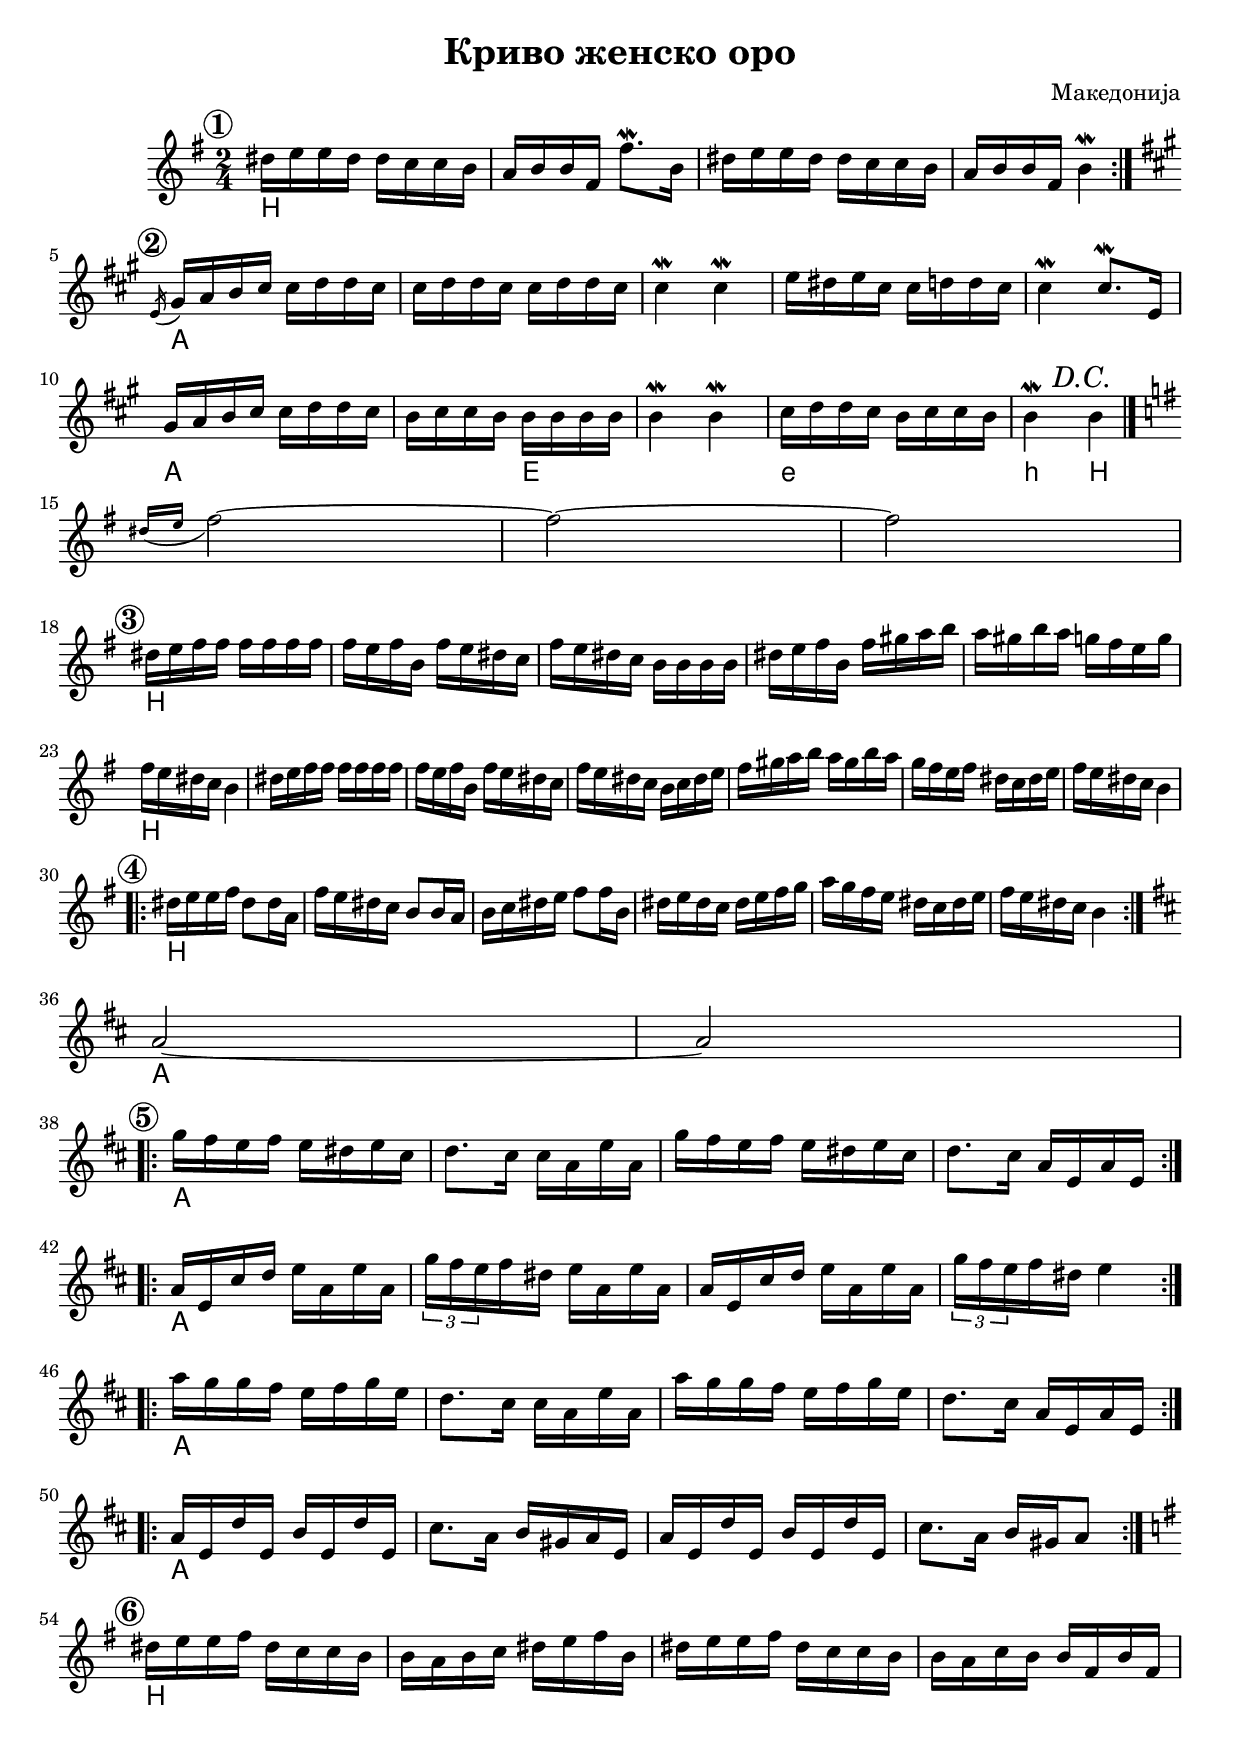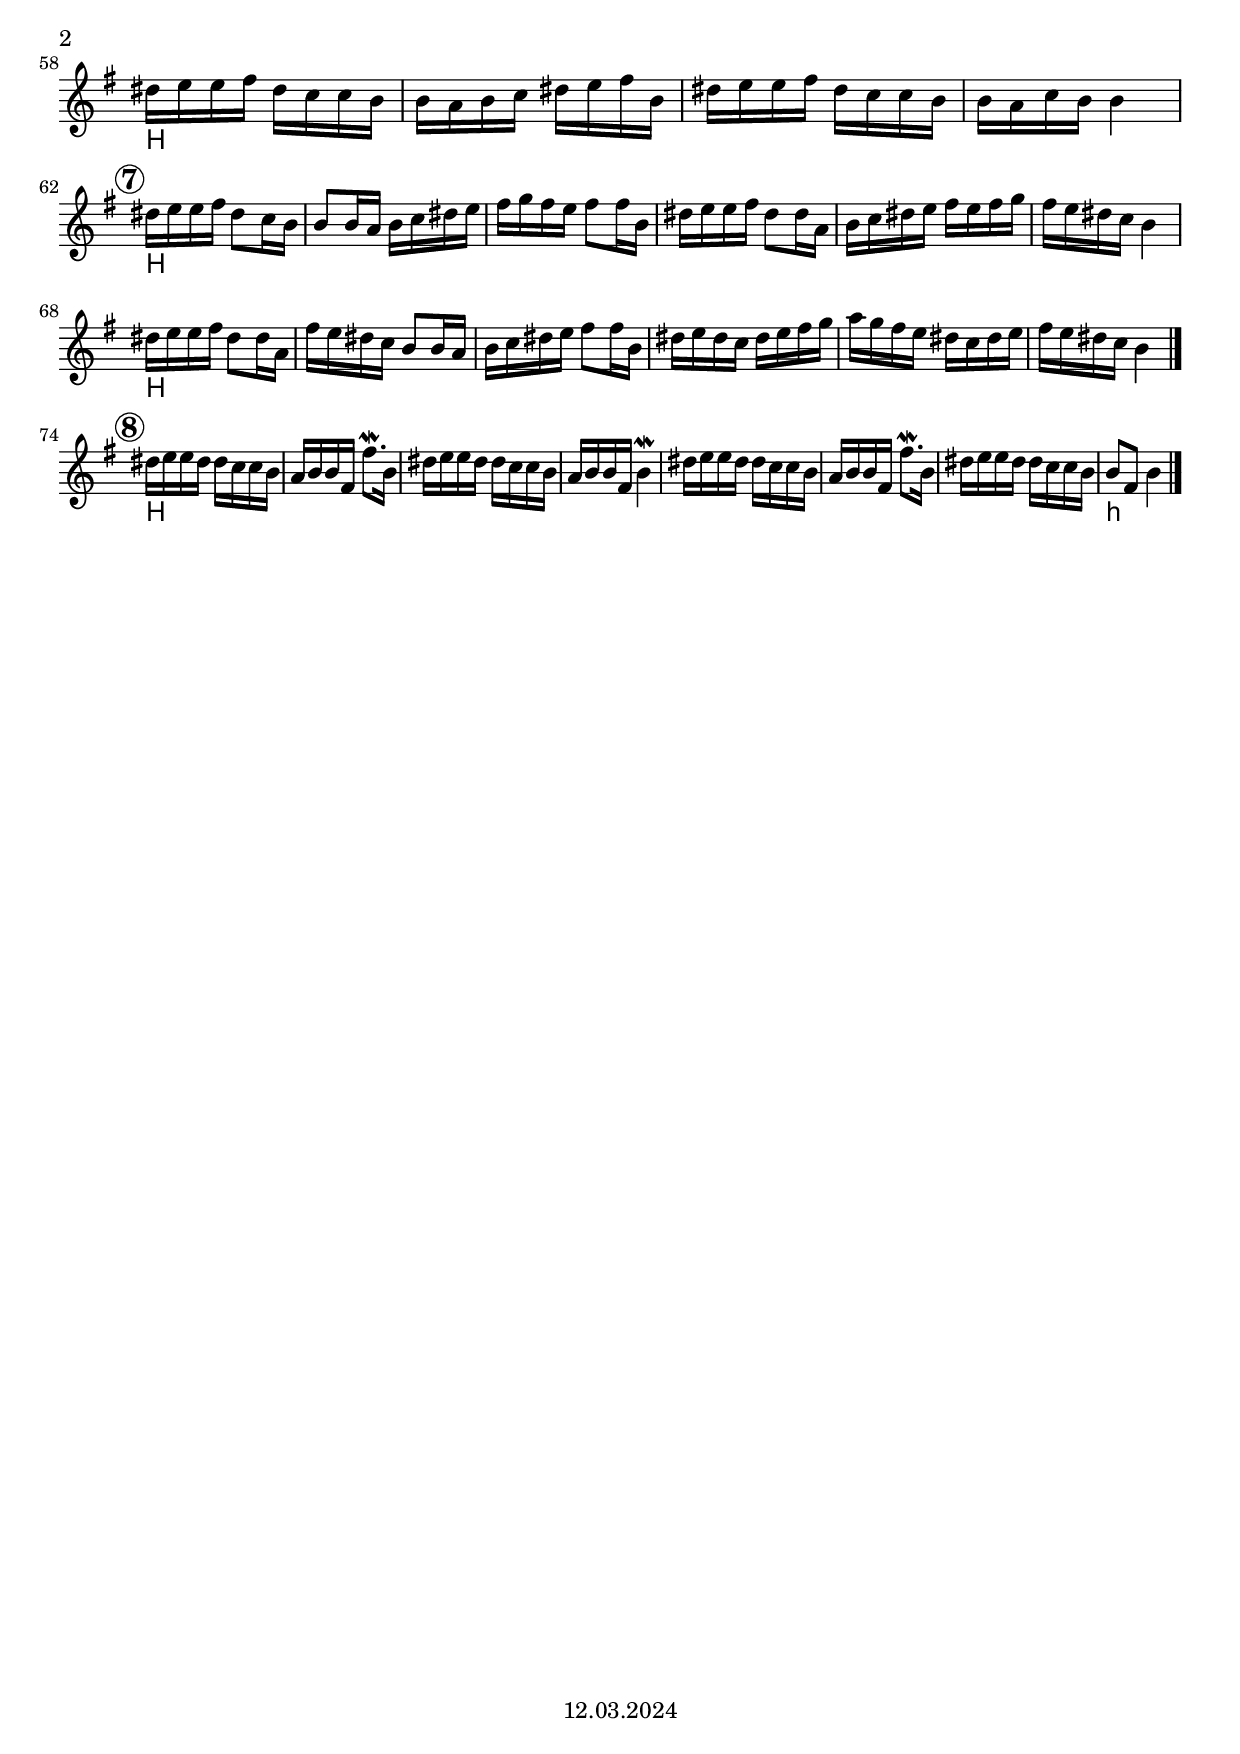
\version "2.22.1"
\include "deutsch.ly"

melody = \relative c'' {
  \clef treble
  \time 2/4
  \key fis \minor
  \set tupletSpannerDuration = #(ly:make-moment 1 4)

  \mark \markup { \circle { \bold 1 } }
  \repeat volta 2 {
    eis16 fis fis eis eis d d cis | h cis cis gis gis'8.\mordent cis,16 |
    eis16 fis fis eis eis d d cis | h cis cis gis cis4\mordent |
  }
  \break

  \key h \major
  \mark \markup { \circle { \bold 2 } }
  \acciaccatura fis,16 ais16 h cis dis  dis e e dis |
  dis e e dis  dis e e dis |
  dis4\mordent dis4\mordent |
  fis16 eis fis dis  dis e e dis | dis4\mordent dis8.\mordent fis,16|
  ais16 h cis dis  dis e e dis | cis dis dis cis  cis cis cis cis |
  cis4\mordent cis4\mordent dis16 e e dis  cis dis dis cis |
  cis4\mordent
  \mark \markup { \italic "D.C." }
  cis4 | \bar "|."

  \key fis \minor
  \break
  \acciaccatura { eis16 fis } gis2~ | gis2~ | gis2 |
  \break

  \mark \markup { \circle { \bold 3 } }
  eis16 fis gis gis  gis gis gis gis |
  gis fis gis cis,  gis' fis eis d |
  gis fis eis d  cis cis cis cis |
  eis fis gis cis,  gis' ais h cis |
  h ais cis h  a gis fis a |
  gis fis eis d cis4 |

  eis16 fis gis gis  gis gis gis gis |
  gis fis gis cis,  gis' fis eis d |
  gis fis eis d  cis d eis fis |
  gis ais h cis  h ais cis h |
  a gis fis gis  eis d eis fis |
  gis fis eis d  cis4 |
  \break

  \mark \markup { \circle { \bold 4 } }
  \repeat volta 2 {
    eis16 fis fis gis  eis8 eis16 h |
    gis'16 fis eis d  cis8 cis16 h |
    cis16 d eis fis  gis8 gis16 cis, |
    eis16 fis eis d  eis fis gis a |
    h16 a gis fis  eis d eis fis |
    gis16 fis eis d  cis4 |
  }

  \key e \major
  \break
  h2~ | h |
  \break

  \mark \markup { \circle { \bold 5 } }
  \repeat volta 2 {
    a'16 gis fis gis  fis eis fis dis |
    e8. dis16 dis h fis' h, |
    a'16 gis fis gis  fis eis fis dis |
    e8. dis16 h fis h fis |
  }
  \break

  \repeat volta 2 {
    h16 fis dis' e  fis h, fis' h, |
    \times 2/3 { a'16 gis fis } gis16 eis fis h, fis' h, |
    h16 fis dis' e  fis h, fis' h, |
    \times 2/3 { a'16 gis fis } gis16 eis fis4 |
  }
  \break

  \repeat volta 2 {
    h16 a a gis  fis gis a fis | e8. dis16  dis h fis' h, |
    h'16 a a gis  fis gis a fis | e8. dis16  h fis h fis |
  }
  \break

  \repeat volta 2 {
    h16 fis e' fis,  cis' fis, e' fis, | dis'8. h16  cis ais h fis |
    h16 fis e' fis,  cis' fis, e' fis, | dis'8. h16  cis ais h8 |
  }
  \break

  \mark \markup { \circle { \bold 6 } }
  \key fis \minor
  eis16 fis fis gis  eis d d cis | cis h cis d eis fis gis cis, |
  eis16 fis fis gis  eis d d cis | cis h d cis cis gis cis gis |
  eis'16 fis fis gis  eis d d cis | cis h cis d eis fis gis cis, |
  eis16 fis fis gis  eis d d cis | cis h d cis cis4 |
  \break

  \mark \markup { \circle { \bold 7 } }
  eis16 fis fis gis eis8 d16 cis | cis8 cis16 h cis d eis fis |
  gis16 a gis fis  gis8 gis16 cis, |
  eis16 fis fis gis eis8 eis16 h | cis16 d eis fis gis fis gis a |
  gis16 fis eis d cis4 |

  eis16 fis fis gis eis8 eis16 h | gis' fis eis d cis8 cis16 h |
  cis16 d eis fis gis8 gis16 cis, |
  eis16 fis eis d eis fis gis a | h a gis fis eis d eis fis |
  gis16 fis eis d cis4 |
  \bar "|."
  \break

  \mark \markup { \circle { \bold 8 } }
  eis16 fis fis eis eis d d cis | h cis cis gis gis'8.\mordent cis,16 |
  eis16 fis fis eis eis d d cis | h cis cis gis cis4\mordent |
  eis16 fis fis eis eis d d cis | h cis cis gis gis'8.\mordent cis,16 |
  eis16 fis fis eis eis d d cis | cis8 gis cis4 |
  \bar "|."
}

harmonies = \chordmode {
  \germanChords
  \set chordChanges = ##t
  \set chordNameLowercaseMinor = ##t
  cis2 | cis2 | cis2 | cis2 |

  h2 | h2 | h2 | h2 | h2 |
  h2 | h4 fis4 | fis2 | fis2:m | cis4:m cis |

  cis2 | cis2 | cis2 |

  cis2 | cis2 | cis2 | cis2 | cis2 | cis2 |
  cis2 | cis2 | cis2 | cis2 | cis2 | cis2 |

  cis2 | cis2 | cis2 | cis2 | cis2 | cis2 |

  h2 | h2 |

  h2 | h2 | h2 | h2 |

  h2 | h2 | h2 | h2 |

  h2 | h2 | h2 | h2 |

  h2 | h2 | h2 | h2 |

  cis2 | cis2 | cis2 | cis2 | cis2 | cis2 |
  cis2 | cis2 | cis2 | cis2 | cis2 | cis2 |

  cis2 | cis2 | cis2 | cis2 | cis2 | cis2 | cis2 | cis2 |

  cis2 | cis2 | cis2 | cis2 |
  cis2 | cis2 | cis2 | cis2:m |
}

\header {
  title = "Криво женско оро"
  composer = "Македонија"
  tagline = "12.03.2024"
}
\score {
  <<
    \new Staff \transpose h a \melody
    \new ChordNames \transpose h a \harmonies
  >>
}

